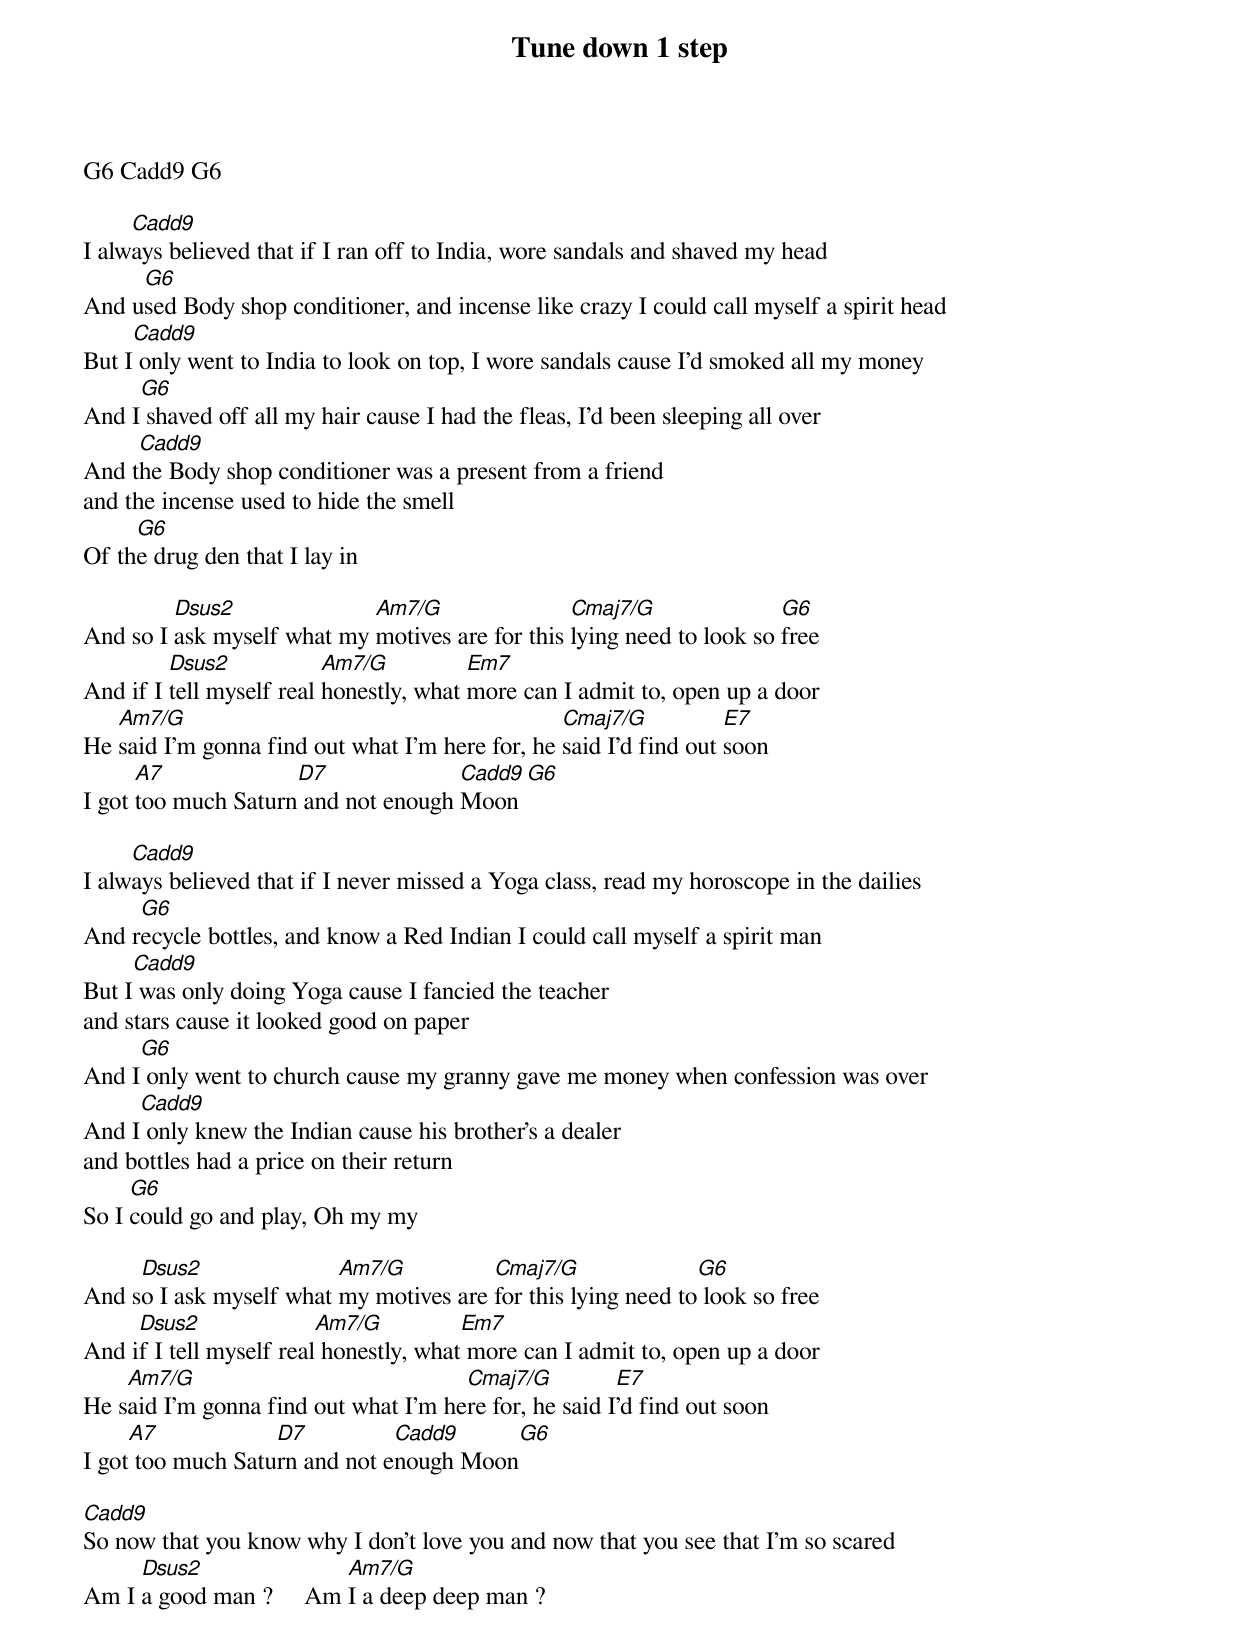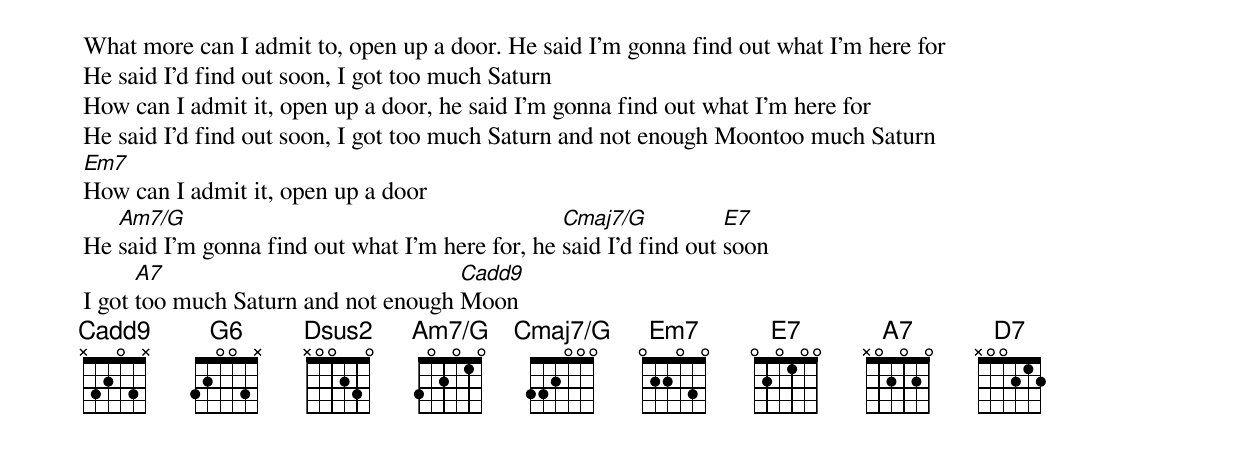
Tune down 1 step

G6 32003x       Am7/G 302010       E7 020100
Cadd9 X3203X    Cmaj7/G 332000     A7 X02020
Dsus2 X00230    Em7 022030         D7 X00212

G6 Cadd9 G6

     Cadd9
I always believed that if I ran off to India, wore sandals and shaved my head
     G6
And used Body shop conditioner, and incense like crazy I could call myself a spirit head
     Cadd9
But I only went to India to look on top, I wore sandals cause I'd smoked all my money
     G6
And I shaved off all my hair cause I had the fleas, I'd been sleeping all over
     Cadd9
And the Body shop conditioner was a present from a friend
and the incense used to hide the smell
     G6
Of the drug den that I lay in

         Dsus2              Am7/G                Cmaj7/G               G6
And so I ask myself what my motives are for this lying need to look so free
         Dsus2            Am7/G          Em7
And if I tell myself real honestly, what more can I admit to, open up a door
   Am7/G                                         Cmaj7/G           E7
He said I'm gonna find out what I'm here for, he said I'd find out soon
      A7             D7              Cadd9  G6
I got too much Saturn and not enough Moon

     Cadd9
I always believed that if I never missed a Yoga class, read my horoscope in the dailies
     G6
And recycle bottles, and know a Red Indian I could call myself a spirit man
     Cadd9
But I was only doing Yoga cause I fancied the teacher
and stars cause it looked good on paper
     G6
And I only went to church cause my granny gave me money when confession was over
     Cadd9
And I only knew the Indian cause his brother's a dealer
and bottles had a price on their return
     G6
So I could go and play, Oh my my

     Dsus2               Am7/G          Cmaj7/G               G6
And so I ask myself what my motives are for this lying need to look so free
     Dsus2               Am7/G          Em7
And if I tell myself real honestly, what more can I admit to, open up a door
    Am7/G                             Cmaj7/G          E7
He said I'm gonna find out what I'm here for, he said I'd find out soon
     A7            D7          Cadd9     G6
I got too much Saturn and not enough Moon

Cadd9
So now that you know why I don't love you and now that you see that I'm so scared
     Dsus2               Am7/G
Am I a good man ?     Am I a deep deep man ?

What more can I admit to, open up a door. He said I'm gonna find out what I'm here for
He said I'd find out soon, I got too much Saturn
How can I admit it, open up a door, he said I'm gonna find out what I'm here for
He said I'd find out soon, I got too much Saturn and not enough Moontoo much Saturn
Em7
How can I admit it, open up a door
   Am7/G                                         Cmaj7/G           E7
He said I'm gonna find out what I'm here for, he said I'd find out soon
      A7                             Cadd9
I got too much Saturn and not enough Moon
